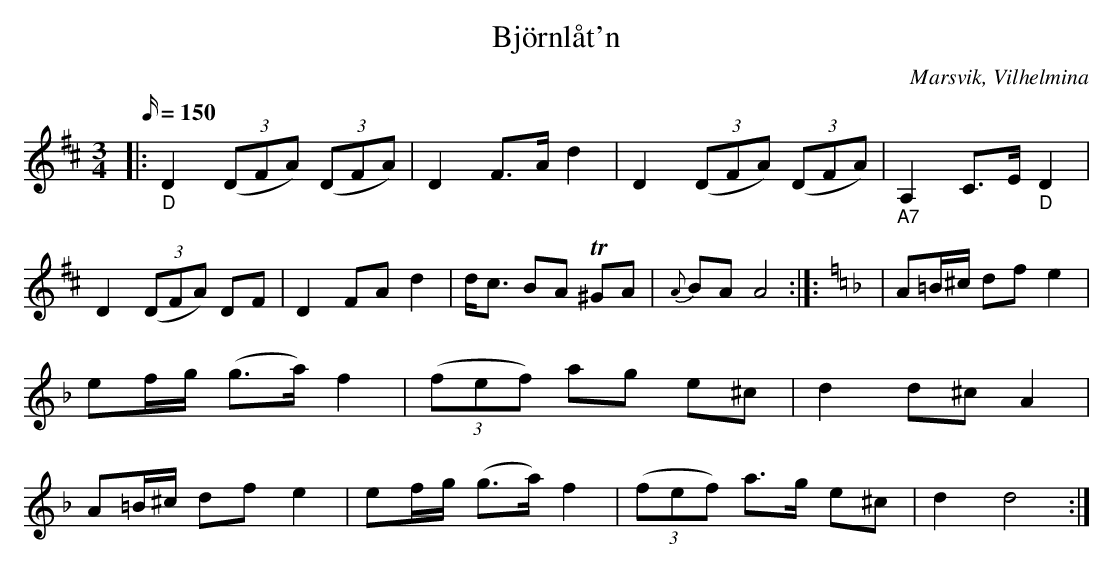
X:1
T:Björnlåt'n
O:Marsvik, Vilhelmina
M:3/4
L:1/16
Q:150
K:D
|:"_D" D4 ((3D2F2A2) ((3D2F2A2) | D4 F3A1 d4 | D4 ((3D2F2A2) ((3D2F2A2) | "_A7" A,4 C3E1 "_D"D4 | D4 ((3D2F2A2) D2F2 | D4 F2A2 d4 | dc3 B2A2 T^G2A2 |{A} B2A2 A8   :|]: [K:Dm] | A2=B^c d2f2 e4 | e2fg (g3a) f4 | ((3f2e2f2) a2g2 e2^c2 | d4 d2^c2 A4 | A2=B^c d2f2 e4 | e2fg (g3a) f4 | ((3f2e2f2) a3g e2^c2 | d4 d8 :|
